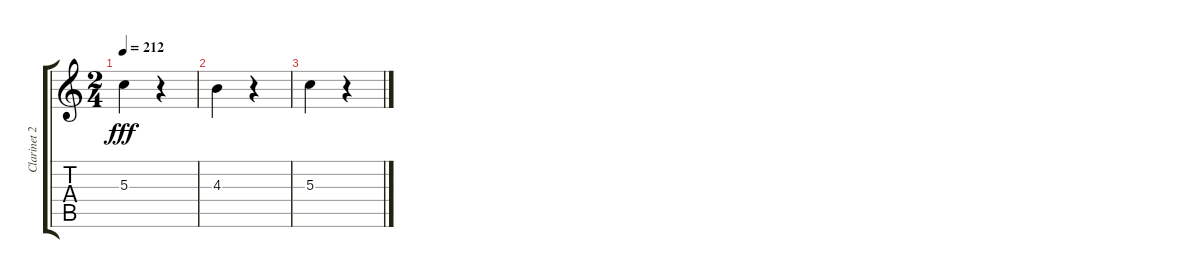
\track ("Clarinet 2" "Clarinet 2") {instrument acousticguitarnylon}
\staff {score tabs}
\tuning (E4 B3 G3 D3 A2 E2) {hide}
\ts (2 4)
\tempo 212
\clef g2
\ks c
5.3.4{dy fff} r.4 |
4.3.4 r.4 |
5.3.4 r.4
